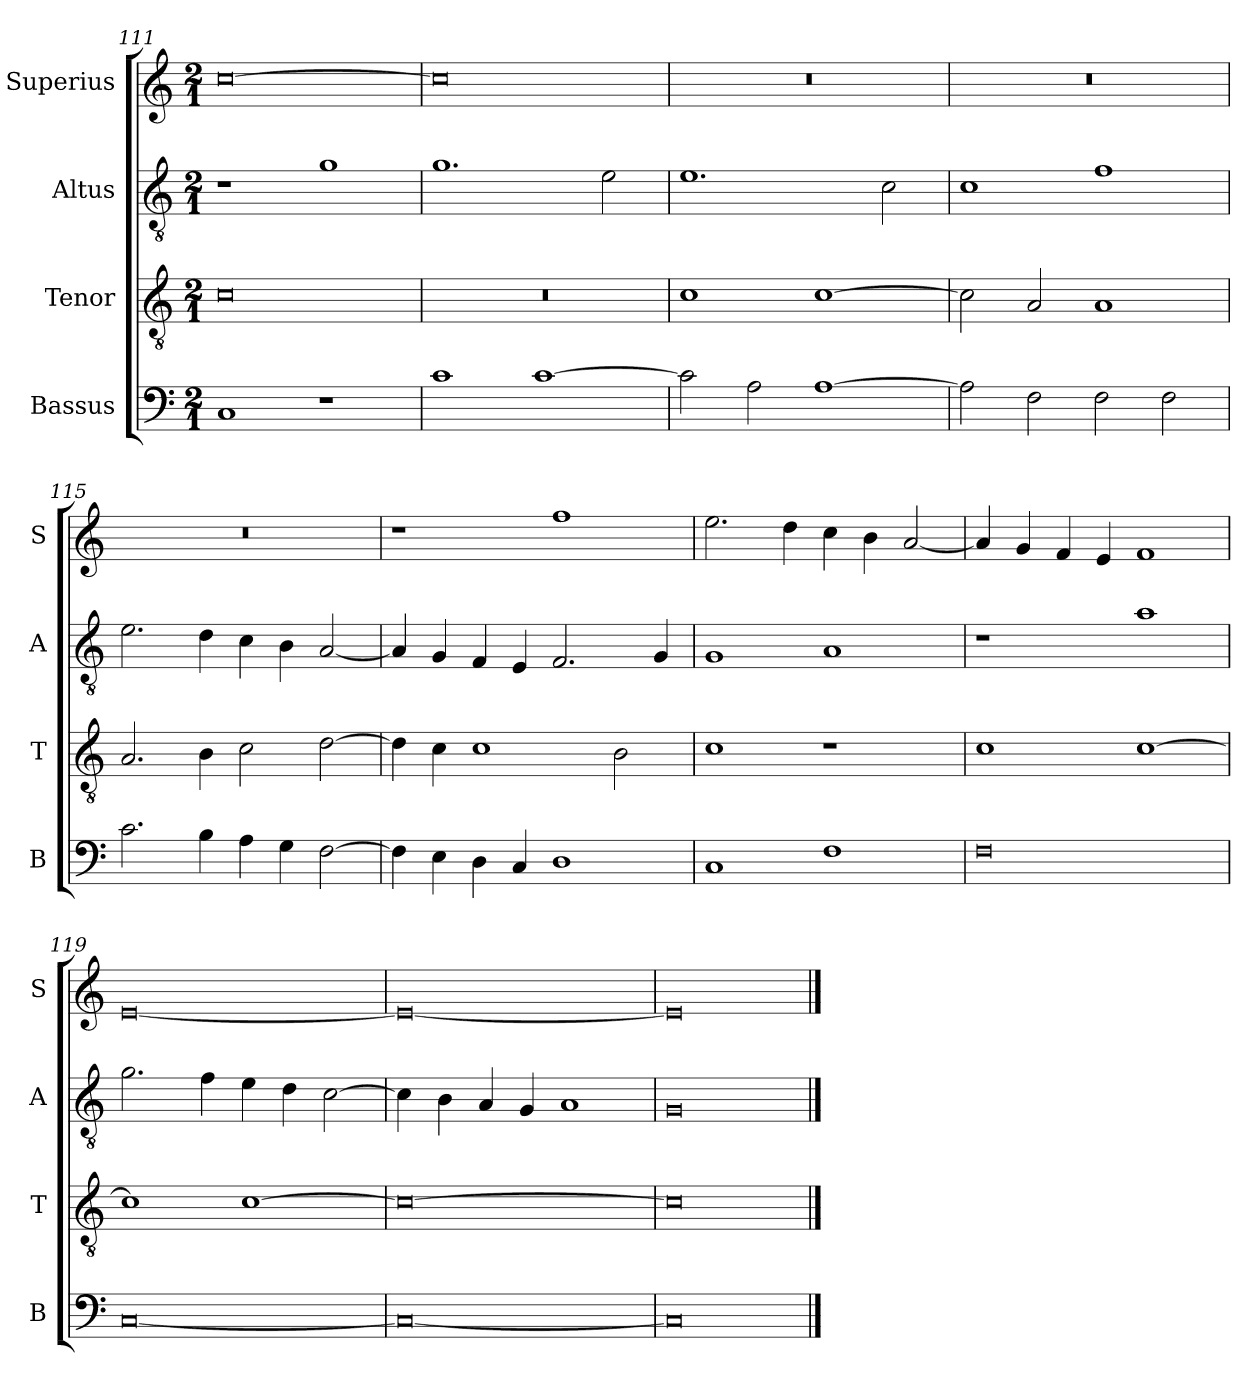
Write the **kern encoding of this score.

**kern	**kern	**kern	**kern
*part4	*part3	*part2	*part1
*staff4	*staff3	*staff2	*staff1
*I"Bassus	*I"Tenor	*I"Altus	*I"Superius
*I'B	*I'T	*I'A	*I'S
*clefF4	*clefGv2	*clefGv2	*clefG2
*k[]	*k[]	*k[]	*k[]
*M2/1	*M2/1	*M2/1	*M2/1
=111	=111	=111	=111
1C	0c	1r	[0cc
1r	.	1g	.
=112	=112	=112	=112
1c	0r	1.g	0cc]
[1c	.	.	.
.	.	2e\	.
=113	=113	=113	=113
2c\]	1c	1.e	0r
2A\	.	.	.
[1A	[1c	.	.
.	.	2c\	.
=114	=114	=114	=114
2A\]	2c\]	1c	0r
2F\	2A/	.	.
2F\	1A	1f	.
2F\	.	.	.
=115	=115	=115	=115
2.c\	2.A/	2.e\	0r
4B\	4B\	4d\	.
4A\	2c\	4c\	.
4G\	.	4B\	.
[2F\	[2d\	[2A/	.
=116	=116	=116	=116
4F\]	4d\]	4A/]	1r
4E\	4c\	4G/	.
4D\	1c	4F/	.
4C/	.	4E/	.
1D	.	2.F/	1ff
.	2B\	.	.
.	.	4G/	.
=117	=117	=117	=117
1C	1c	1G	2.ee\
.	.	.	4dd\
1F	1r	1A	4cc\
.	.	.	4b\
.	.	.	[2a/
=118	=118	=118	=118
0F	1c	1r	4a/]
.	.	.	4g/
.	.	.	4f/
.	.	.	4e/
.	[1c	1a	1f
=119	=119	=119	=119
[0C	1c]	2.g\	[0e
.	.	4f\	.
.	[1c	4e\	.
.	.	4d\	.
.	.	[2c\	.
=120	=120	=120	=120
0C_	0c_	4c\]	0e_
.	.	4B\	.
.	.	4A/	.
.	.	4G/	.
.	.	1A	.
=121	=121	=121	=121
0C]	0c]	0G	0e]
==	==	==	==
*-	*-	*-	*-
